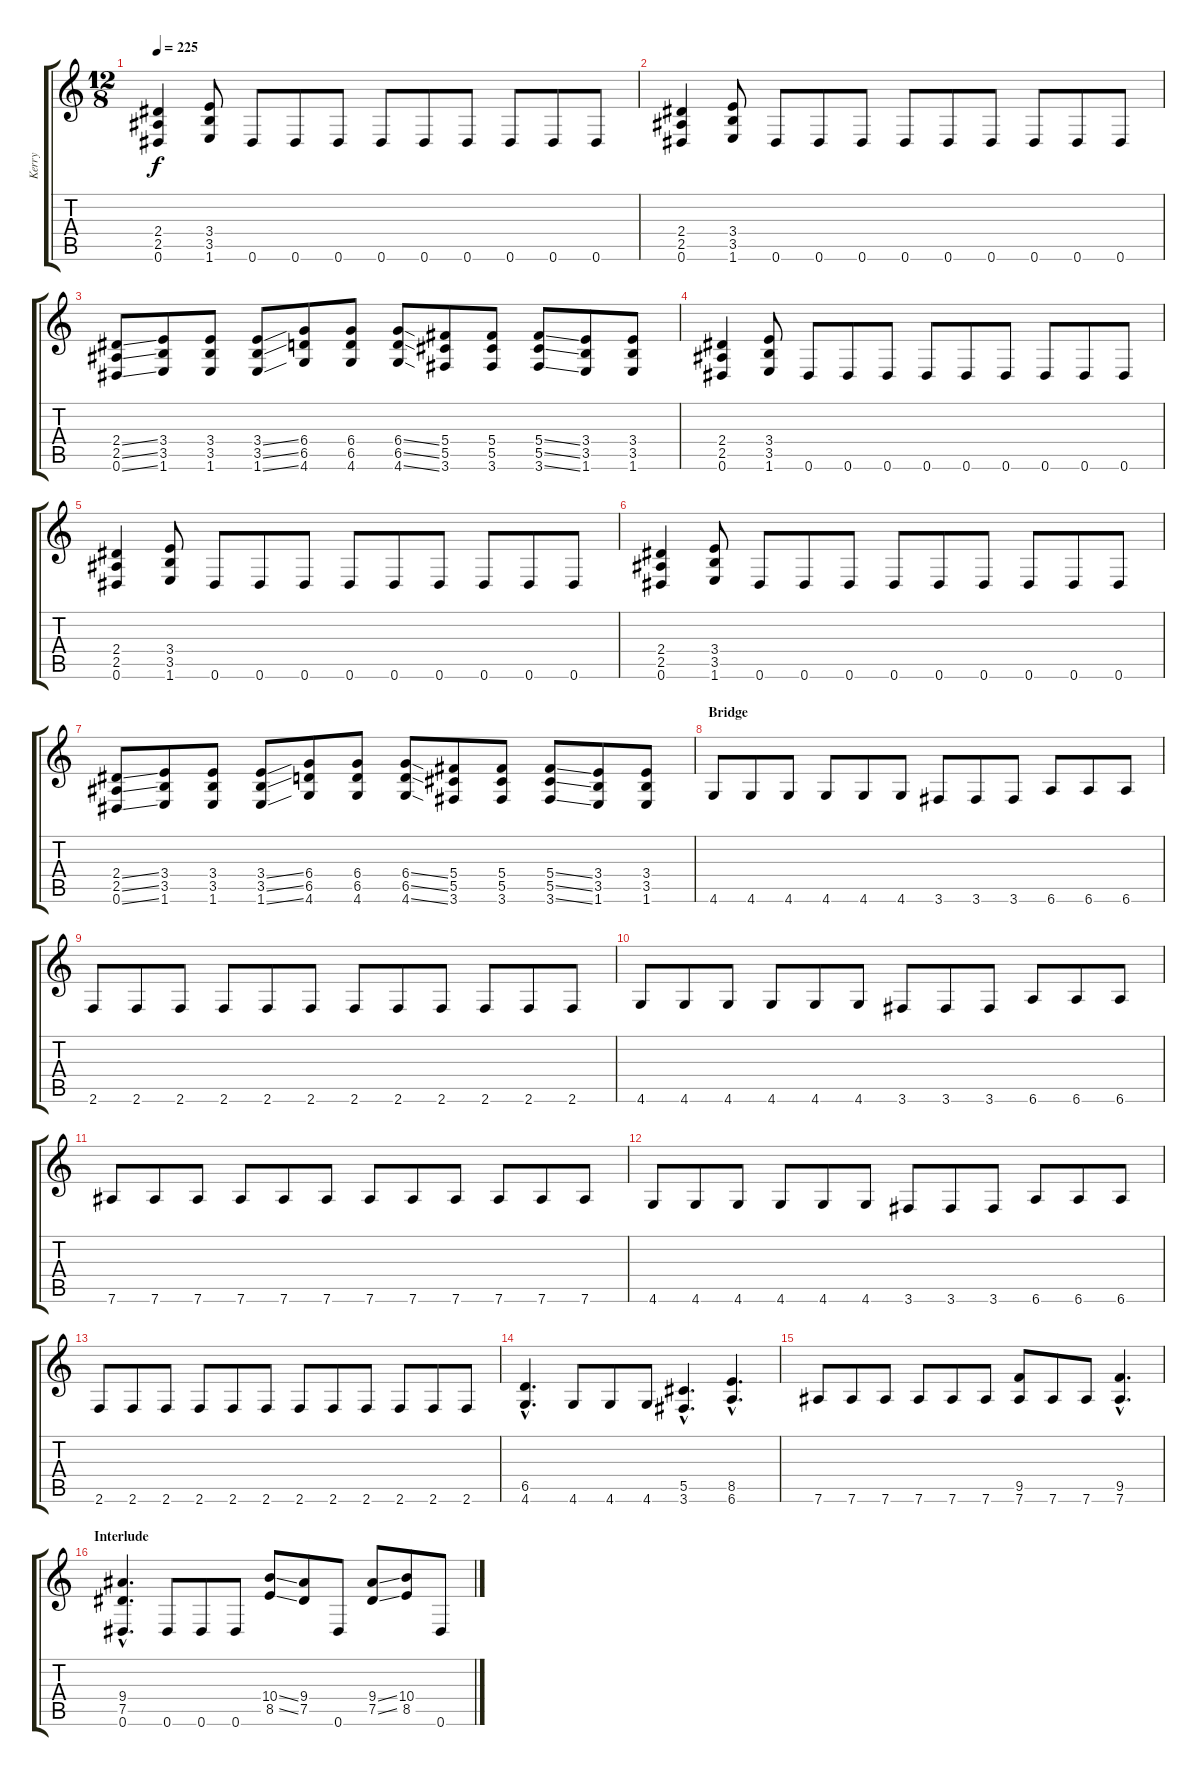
\track ("Kerry" "Kerry") {instrument distortionguitar}
\staff {score tabs}
\tuning (Eb4 Bb3 Gb3 Db3 Ab2 Eb2) {hide}
\ts (12 8)
\tempo 225
\clef g2
\ks c
(2.4 2.5 0.6).4{dy f} (3.4 3.5 1.6).8 0.6.8 0.6.8 0.6.8 0.6.8 0.6.8 0.6.8 0.6.8 0.6.8 0.6.8 |
(2.4 2.5 0.6).4 (3.4 3.5 1.6).8 0.6.8 0.6.8 0.6.8 0.6.8 0.6.8 0.6.8 0.6.8 0.6.8 0.6.8 |
(2.4{ss} 2.5{ss} 0.6{ss}).8 (3.4 3.5 1.6).8 (3.4 3.5 1.6).8 (3.4{ss} 3.5{ss} 1.6{ss}).8 (6.4 6.5 4.6).8 (6.4 6.5 4.6).8 (6.4{ss} 6.5{ss} 4.6{ss}).8 (5.4 5.5 3.6).8 (5.4 5.5 3.6).8 (5.4{ss} 5.5{ss} 3.6{ss}).8 (3.4 3.5 1.6).8 (3.4 3.5 1.6).8 |
(2.4 2.5 0.6).4 (3.4 3.5 1.6).8 0.6.8 0.6.8 0.6.8 0.6.8 0.6.8 0.6.8 0.6.8 0.6.8 0.6.8 |
(2.4 2.5 0.6).4 (3.4 3.5 1.6).8 0.6.8 0.6.8 0.6.8 0.6.8 0.6.8 0.6.8 0.6.8 0.6.8 0.6.8 |
(2.4 2.5 0.6).4 (3.4 3.5 1.6).8 0.6.8 0.6.8 0.6.8 0.6.8 0.6.8 0.6.8 0.6.8 0.6.8 0.6.8 |
(2.4{ss} 2.5{ss} 0.6{ss}).8 (3.4 3.5 1.6).8 (3.4 3.5 1.6).8 (3.4{ss} 3.5{ss} 1.6{ss}).8 (6.4 6.5 4.6).8 (6.4 6.5 4.6).8 (6.4{ss} 6.5{ss} 4.6{ss}).8 (5.4 5.5 3.6).8 (5.4 5.5 3.6).8 (5.4{ss} 5.5{ss} 3.6{ss}).8 (3.4 3.5 1.6).8 (3.4 3.5 1.6).8 |
\section ("" "Bridge")
4.6.8 4.6.8 4.6.8 4.6.8 4.6.8 4.6.8 3.6.8 3.6.8 3.6.8 6.6.8 6.6.8 6.6.8 |
2.6.8 2.6.8 2.6.8 2.6.8 2.6.8 2.6.8 2.6.8 2.6.8 2.6.8 2.6.8 2.6.8 2.6.8 |
4.6.8 4.6.8 4.6.8 4.6.8 4.6.8 4.6.8 3.6.8 3.6.8 3.6.8 6.6.8 6.6.8 6.6.8 |
7.6.8 7.6.8 7.6.8 7.6.8 7.6.8 7.6.8 7.6.8 7.6.8 7.6.8 7.6.8 7.6.8 7.6.8 |
4.6.8 4.6.8 4.6.8 4.6.8 4.6.8 4.6.8 3.6.8 3.6.8 3.6.8 6.6.8 6.6.8 6.6.8 |
2.6.8 2.6.8 2.6.8 2.6.8 2.6.8 2.6.8 2.6.8 2.6.8 2.6.8 2.6.8 2.6.8 2.6.8 |
(6.5{hac} 4.6{hac}).4{d} 4.6.8 4.6.8 4.6.8 (5.5{hac} 3.6{hac}).4{d} (8.5{hac} 6.6{hac}).4{d} |
7.6.8 7.6.8 7.6.8 7.6.8 7.6.8 7.6.8 (9.5 7.6).8 7.6.8 7.6.8 (9.5{hac} 7.6{hac}).4{d} |
\section ("" "Interlude")
(9.4{hac} 7.5{hac} 0.6{hac}).4{d} 0.6.8 0.6.8 0.6.8 (10.4{ss} 8.5{ss}).8 (9.4 7.5).8 0.6.8 (9.4{ss} 7.5{ss}).8 (10.4 8.5).8 0.6.8
